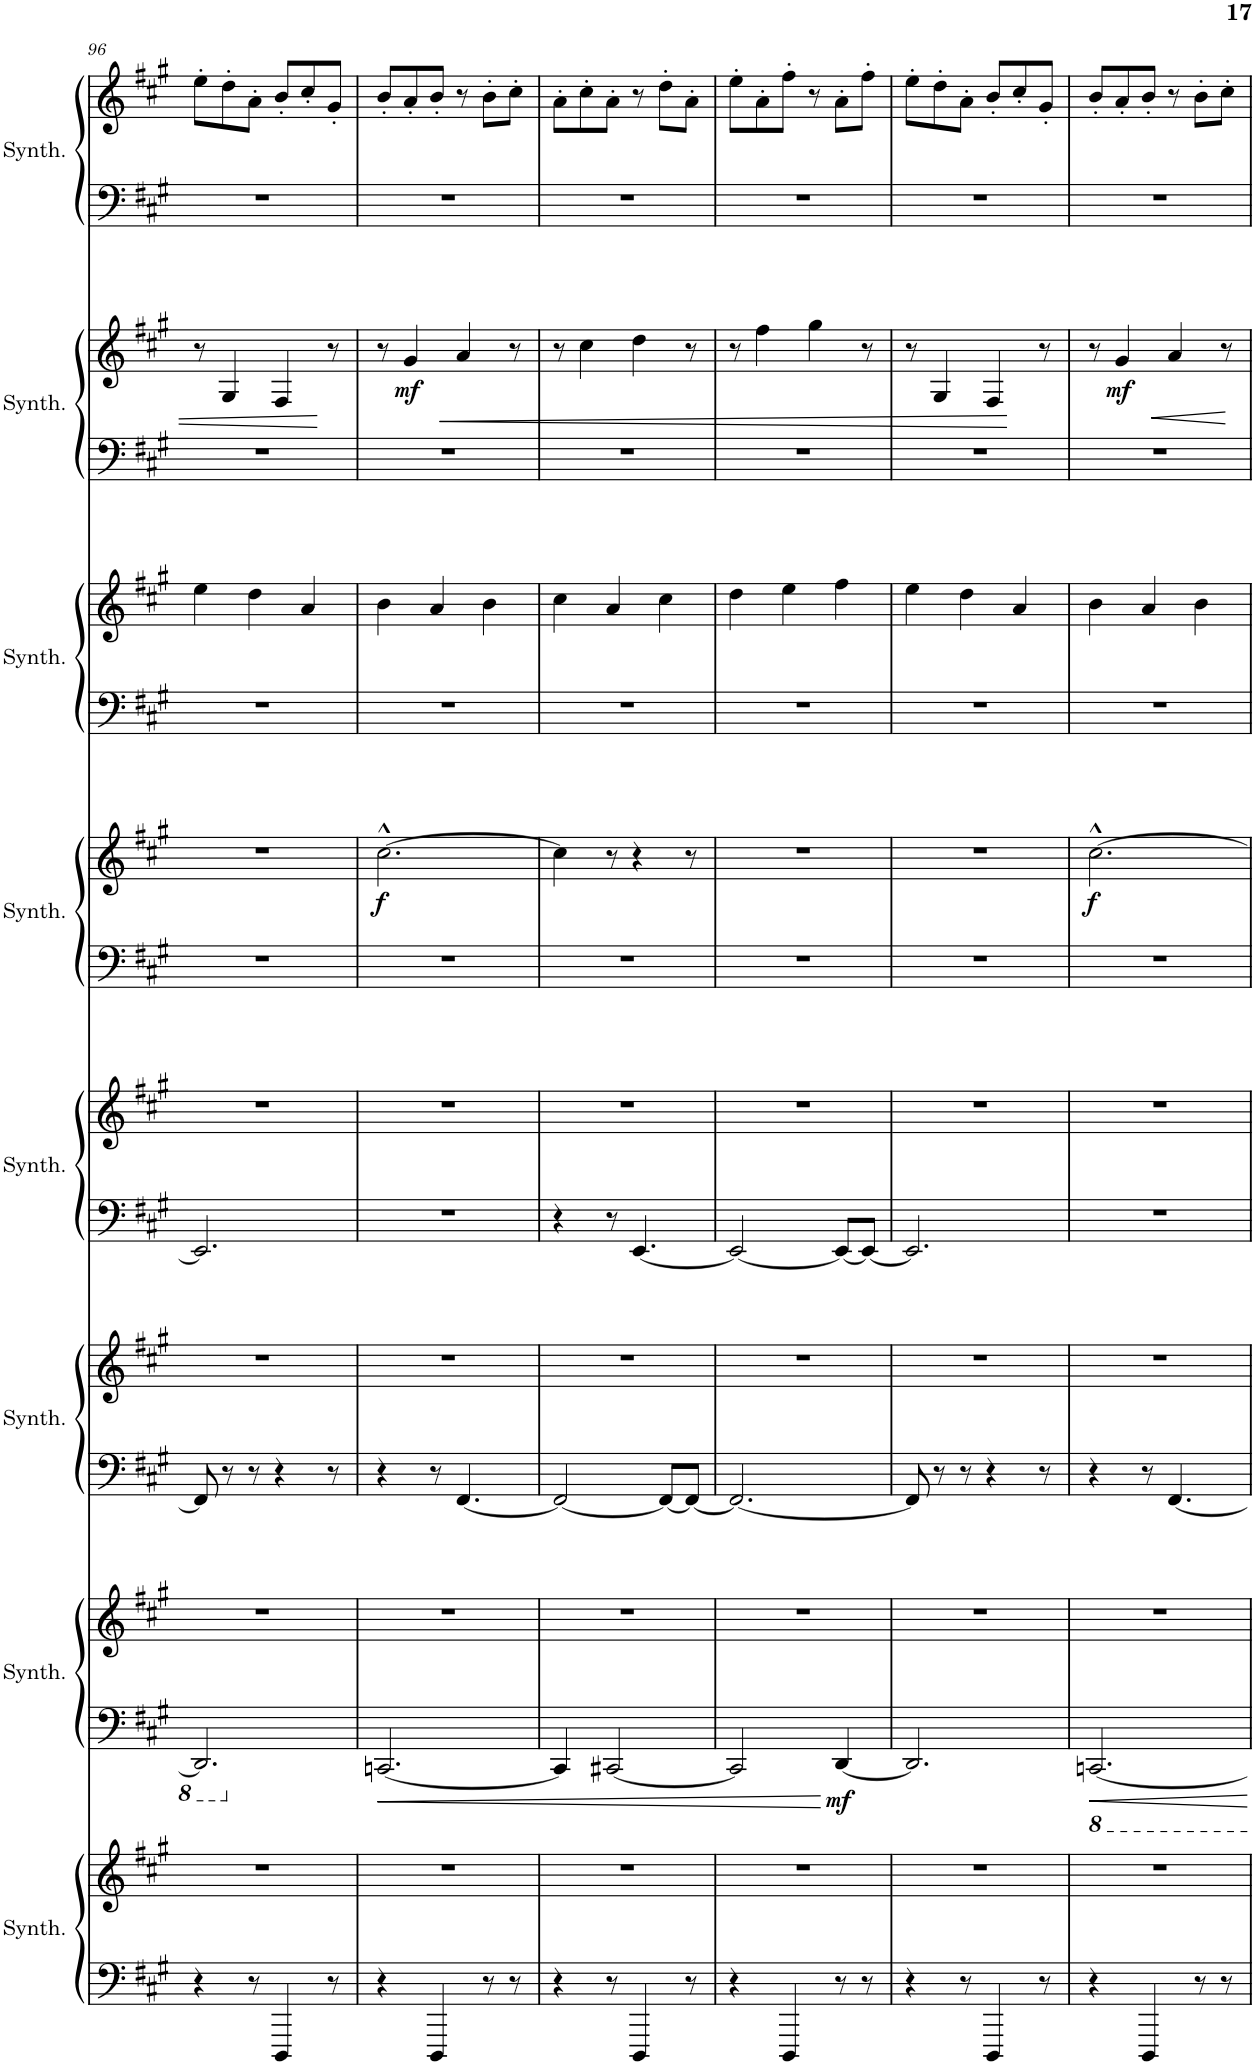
**kern	**kern	**kern	**kern	**dynam	**kern	**kern	**kern	**kern	**kern	**kern	**dynam	**kern	**kern	**kern	**kern	**dynam	**kern	**kern
*part8	*part8	*part7	*part7	*part7	*part6	*part6	*part5	*part5	*part4	*part4	*part4	*part3	*part3	*part2	*part2	*part2	*part1	*part1
*staff16	*staff15	*staff14	*staff13	*staff13/14	*staff12	*staff11	*staff10	*staff9	*staff8	*staff7	*staff7/8	*staff6	*staff5	*staff4	*staff3	*staff3/4	*staff2	*staff1
*I"Crystal Synthesizer	*	*I"Saw Synthesizer	*	*	*I"Bass Synthesizer	*	*I"Atmosphere Synthesizer	*	*I"Goblins Synthesizer	*	*	*I"Choir Synthesizer	*	*I"Bowed Synthesizer	*	*	*I"String Synthesizer	*
*I'Synth.	*	*I'Synth.	*	*	*I'Synth.	*	*I'Synth.	*	*I'Synth.	*	*	*I'Synth.	*	*I'Synth.	*	*	*I'Synth.	*
!!LO:PB:g=z
*clefF4	*clefG2	*clefF4	*clefG2	*	*clefF4	*clefG2	*clefF4	*clefG2	*clefF4	*clefG2	*	*clefF4	*clefG2	*clefF4	*clefG2	*	*clefF4	*clefG2
*k[f#c#g#]	*k[f#c#g#]	*k[f#c#g#]	*k[f#c#g#]	*	*k[f#c#g#]	*k[f#c#g#]	*k[f#c#g#]	*k[f#c#g#]	*k[f#c#g#]	*k[f#c#g#]	*	*k[f#c#g#]	*k[f#c#g#]	*k[f#c#g#]	*k[f#c#g#]	*	*k[f#c#g#]	*k[f#c#g#]
*M6/8	*M6/8	*M6/8	*M6/8	*	*M6/8	*M6/8	*M6/8	*M6/8	*M6/8	*M6/8	*	*M6/8	*M6/8	*M6/8	*M6/8	*	*M6/8	*M6/8
=96	=96	=96	=96	=96	=96	=96	=96	=96	=96	=96	=96	=96	=96	=96	=96	=96	=96	=96
4r	2.r	2.DDD/]	2.r	.	8FF#/]	2.r	2.EE/]	2.r	2.r	2.r	.	2.r	4ee\	2.r	8r	.	2.r	8ee'\L
.	.	.	.	.	8r	.	.	.	.	.	.	.	.	.	4G#/	.	.	8dd'\
8r	.	.	.	.	8r	.	.	.	.	.	.	.	4dd\	.	.	.	.	8a'\J
4DDD/	.	.	.	.	4r	.	.	.	.	.	.	.	.	.	4F#/	.	.	8b'/L
.	.	.	.	.	.	.	.	.	.	.	.	.	4a/	.	.	.	.	8cc#'/
8r	.	.	.	.	8r	.	.	.	.	.	.	.	.	.	8r	.	.	8g#'/J
=97	=97	=97	=97	=97	=97	=97	=97	=97	=97	=97	=97	=97	=97	=97	=97	=97	=97	=97
!	!	!	!	!	!	!	!	!	!	!	!LO:DY:b	!	!	!	!	!	!	!
4r	2.r	[2.CCn/	2.r	.	4r	2.r	2.r	2.r	2.r	[2.cc#^^\	f	2.r	4b\	2.r	8r	.	2.r	8b'/L
!	!	!	!	!	!	!	!	!	!	!	!	!	!	!	!	!LO:DY:b	!	!
.	.	.	.	.	.	.	.	.	.	.	.	.	.	.	4g#/	mf	.	8a'/
4DDD/	.	.	.	.	8r	.	.	.	.	.	.	.	4a/	.	.	.	.	8b'/J
!	!	!	!	!	!	!	!	!	!	!	!	!	!	!	!	!LO:HP:b	!	!
.	.	.	.	.	[4.FF#/	.	.	.	.	.	.	.	.	.	4a/	<	.	8r
8r	.	.	.	.	.	.	.	.	.	.	.	.	4b\	.	.	.	.	8b'\L
8r	.	.	.	.	.	.	.	.	.	.	.	.	.	.	8r	.	.	8cc#'\J
=98	=98	=98	=98	=98	=98	=98	=98	=98	=98	=98	=98	=98	=98	=98	=98	=98	=98	=98
4r	2.r	4CC/]	2.r	.	2FF#/_	2.r	4r	2.r	2.r	4cc#\]	.	2.r	4cc#\	2.r	8r	.	2.r	8a'\L
.	.	.	.	.	.	.	.	.	.	.	.	.	.	.	4cc#\	.	.	8cc#'\
8r	.	[2CC#X/	.	.	.	.	8r	.	.	8r	.	.	4a/	.	.	.	.	8a'\J
4DDD/	.	.	.	.	.	.	[4.EE/	.	.	4r	.	.	.	.	4dd\	.	.	8r
.	.	.	.	.	8FF#/L_	.	.	.	.	.	.	.	4cc#\	.	.	.	.	8dd'\L
8r	.	.	.	.	8FF#/J_	.	.	.	.	8r	.	.	.	.	8r	.	.	8a'\J
=99	=99	=99	=99	=99	=99	=99	=99	=99	=99	=99	=99	=99	=99	=99	=99	=99	=99	=99
4r	2.r	2CC#/]	2.r	.	2.FF#/_	2.r	2EE/_	2.r	2.r	2.r	.	2.r	4dd\	2.r	8r	.	2.r	8ee'\L
.	.	.	.	.	.	.	.	.	.	.	.	.	.	.	4ff#\	.	.	8a'\
4DDD/	.	.	.	.	.	.	.	.	.	.	.	.	4ee\	.	.	.	.	8ff#'\J
.	.	.	.	.	.	.	.	.	.	.	.	.	.	.	4gg#\	.	.	8r
!	!	!	!	!LO:DY:b=2	!	!	!	!	!	!	!	!	!	!	!	!	!	!
8r	.	[4DD/	.	mf	.	.	8EE/L_	.	.	.	.	.	4ff#\	.	.	.	.	8a'\L
8r	.	.	.	.	.	.	8EE/J_	.	.	.	.	.	.	.	8r	.	.	8ff#'\J
=100	=100	=100	=100	=100	=100	=100	=100	=100	=100	=100	=100	=100	=100	=100	=100	=100	=100	=100
4r	2.r	2.DD/]	2.r	.	8FF#/]	2.r	2.EE/]	2.r	2.r	2.r	.	2.r	4ee\	2.r	8r	.	2.r	8ee'\L
.	.	.	.	.	8r	.	.	.	.	.	.	.	.	.	4G#/	.	.	8dd'\
8r	.	.	.	.	8r	.	.	.	.	.	.	.	4dd\	.	.	.	.	8a'\J
4DDD/	.	.	.	.	4r	.	.	.	.	.	.	.	.	.	4F#/	.	.	8b'/L
.	.	.	.	.	.	.	.	.	.	.	.	.	4a/	.	.	.	.	8cc#'/
8r	.	.	.	.	8r	.	.	.	.	.	.	.	.	.	8r	[	.	8g#'/J
=101	=101	=101	=101	=101	=101	=101	=101	=101	=101	=101	=101	=101	=101	=101	=101	=101	=101	=101
!	!	!	!	!	!	!	!	!	!	!	!LO:DY:b	!	!	!	!	!	!	!
4r	2.r	[2.CCCn/	2.r	.	4r	2.r	2.r	2.r	2.r	[2.cc#^^\	f	2.r	4b\	2.r	8r	.	2.r	8b'/L
!	!	!	!	!	!	!	!	!	!	!	!	!	!	!	!	!LO:DY:b	!	!
.	.	.	.	.	.	.	.	.	.	.	.	.	.	.	4g#/	mf	.	8a'/
4DDD/	.	.	.	.	8r	.	.	.	.	.	.	.	4a/	.	.	.	.	8b'/J
.	.	.	.	.	[4.FF#/	.	.	.	.	.	.	.	.	.	4a/	.	.	8r
8r	.	.	.	.	.	.	.	.	.	.	.	.	4b\	.	.	.	.	8b'\L
8r	.	.	.	.	.	.	.	.	.	.	.	.	.	.	8r	.	.	8cc#'\J
=	=	=	=	=	=	=	=	=	=	=	=	=	=	=	=	=	=	=
*-	*-	*-	*-	*-	*-	*-	*-	*-	*-	*-	*-	*-	*-	*-	*-	*-	*-	*-
